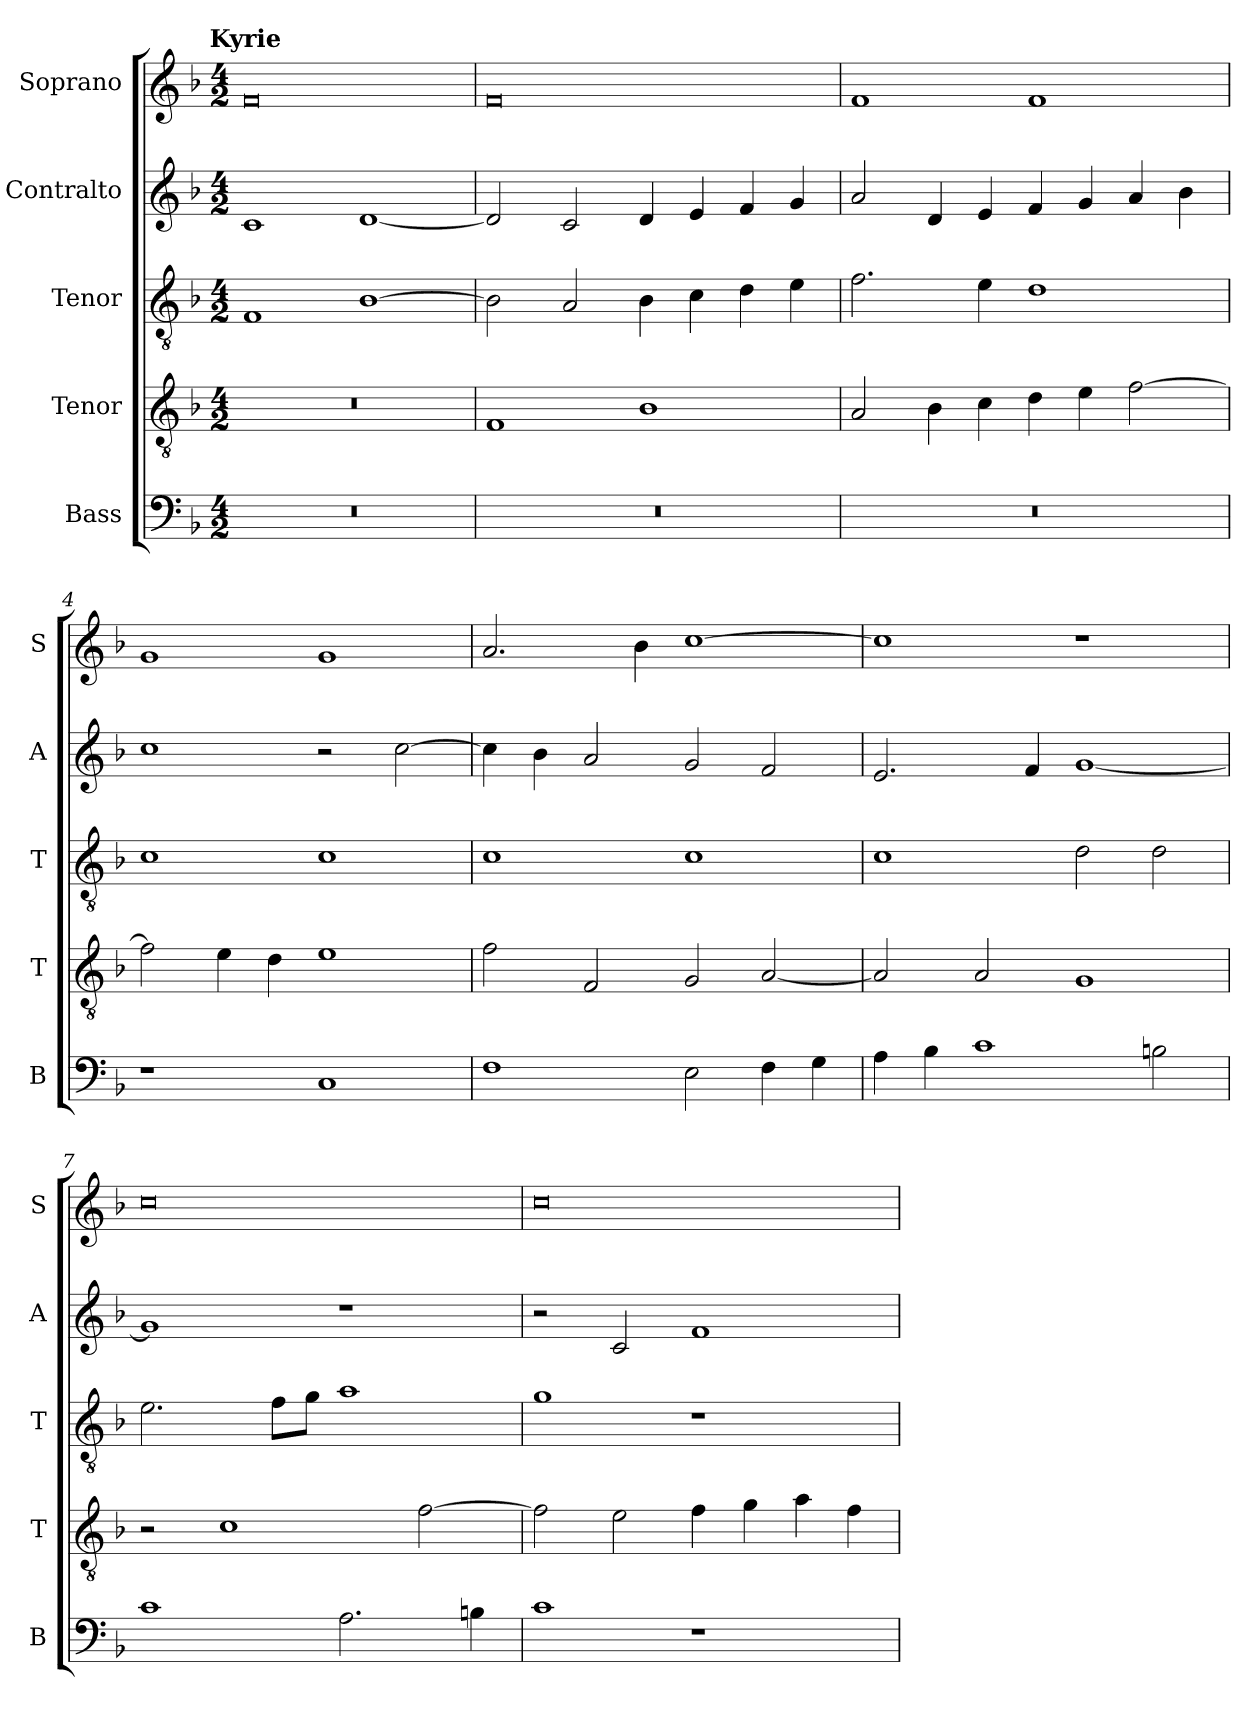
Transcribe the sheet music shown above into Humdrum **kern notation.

**kern	**kern	**kern	**kern	**kern
*part5	*part4	*part3	*part2	*part1
*staff5	*staff4	*staff3	*staff2	*staff1
*I"Bass	*I"Tenor	*I"Tenor	*I"Contralto	*I"Soprano
*I'B	*I'T	*I'T	*I'A	*I'S
*clefF4	*clefGv2	*clefGv2	*clefG2	*clefG2
*k[b-]	*k[b-]	*k[b-]	*k[b-]	*k[b-]
*F:ion	*F:ion	*F:ion	*F:ion	*F:ion
!!LO:TX:omd:t=Kyrie
*M4/2	*M4/2	*M4/2	*M4/2	*M4/2
=1	=1	=1	=1	=1
0r	0r	1F	1c	0f
.	.	[1B-	[1d	.
=2	=2	=2	=2	=2
0r	1F	2B-]	2d]	0f
.	.	2A	2c	.
.	1B-	4B-	4d	.
.	.	4c	4e	.
.	.	4d	4f	.
.	.	4e	4g	.
=3	=3	=3	=3	=3
0r	2A	2.f	2a	1f
.	4B-	.	4d	.
.	4c	4e	4e	.
.	4d	1d	4f	1f
.	4e	.	4g	.
.	[2f	.	4a	.
.	.	.	4b-	.
=4	=4	=4	=4	=4
1r	2f]	1c	1cc	1g
.	4e	.	.	.
.	4d	.	.	.
1C	1e	1c	2r	1g
.	.	.	[2cc	.
=5	=5	=5	=5	=5
1F	2f	1c	4cc]	2.a
.	.	.	4b-	.
.	2F	.	2a	.
.	.	.	.	4b-
2E	2G	1c	2g	[1cc
4F	[2A	.	2f	.
4G	.	.	.	.
=6	=6	=6	=6	=6
4A	2A]	1c	2.e	1cc]
4B-	.	.	.	.
1c	2A	.	.	.
.	.	.	4f	.
.	1G	2d	[1g	1r
2Bn	.	2d	.	.
=7	=7	=7	=7	=7
1c	2r	2.e	1g]	0cc
.	1c	.	.	.
.	.	8f\L	.	.
.	.	8g\J	.	.
2.A	.	1a	1r	.
.	[2f	.	.	.
4Bn	.	.	.	.
=8	=8	=8	=8	=8
1c	2f]	1g	2r	0cc
.	2e	.	2c	.
1r	4f	1r	1f	.
.	4g	.	.	.
.	4a	.	.	.
.	4f	.	.	.
=	=	=	=	=
*-	*-	*-	*-	*-
